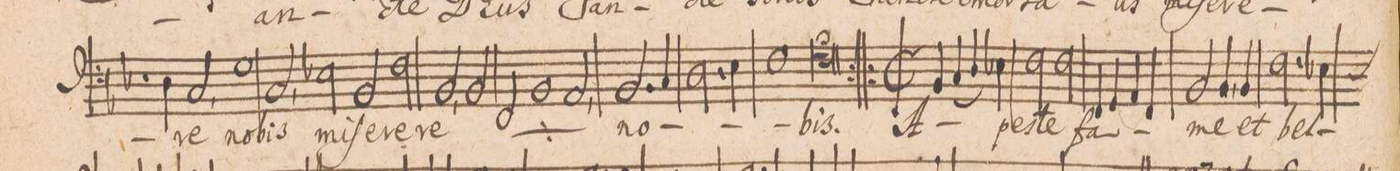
**kern	**text
*I"[BASSVS]	*
*clefF4	*
*k[b-]	*
*met(C|)	*
*M2/1	*
=10-	=10-
4E-\]	.
4D\	.
2C,/	-re
1G\	no-
=11-	=11-
2C,/	-bis
2E-X\	mi-
2BB-/	-ſe-
2F\	-re-
=12-	=12-
2BB-,/	-re
*	*ij
2BB-/	mi-
2FF/	-ſe-
1BB-/	-re-
=13-	=13-
2AA,/	-re
*	*Xij
2.BB-/	no-
4C/	.
=14-	=14-
2.D\	.
4E\	.
1F\	.
=15-	=15-
0F\;	-bis.
=16:||:-	=16||-
*M2/1	*
*met(C|)	*
(<4BB-/	A
4C/	.
4D/	.
4E-X\)	.
2F\	pes-
2F\	-te
=17-	=17-
4FF/	fa-
4GG/	.
4AA/	.
4FF/	.
2BB-/	.
4BB-,/	me
4BB-/	et
=18-	=18-
2.F\	bel-
*custos:D	*
4E-X\	.
*-	*-
